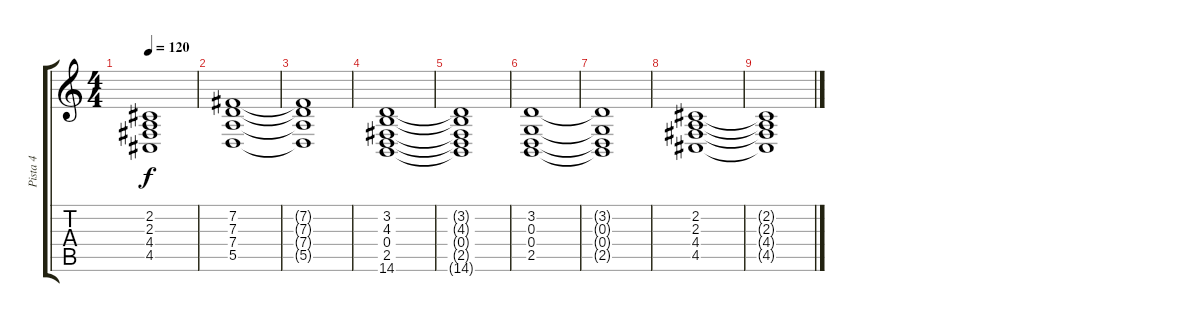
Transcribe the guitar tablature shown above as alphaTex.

\track ("Pista 4" "Pista 4") {instrument synthstrings2}
\staff {score tabs}
\tuning (E4 B3 G3 D3 A2 E2) {hide}
\ts (4 4)
\tempo 120
\clef g2
\ks c
(2.2{t} 2.3{t} 4.4{t} 4.5{t}).1{dy f} |
(7.2 7.3 7.4 5.5).1 |
(7.2{t} 7.3{t} 7.4{t} 5.5{t}).1 |
(3.2 4.3 0.4 2.5 14.6).1 |
(3.2{t} 4.3{t} 0.4{t} 2.5{t} 14.6{t}).1 |
(3.2 0.3 0.4 2.5).1 |
(3.2{t} 0.3{t} 0.4{t} 2.5{t}).1 |
(2.2 2.3 4.4 4.5).1 |
(2.2{t} 2.3{t} 4.4{t} 4.5{t}).1
